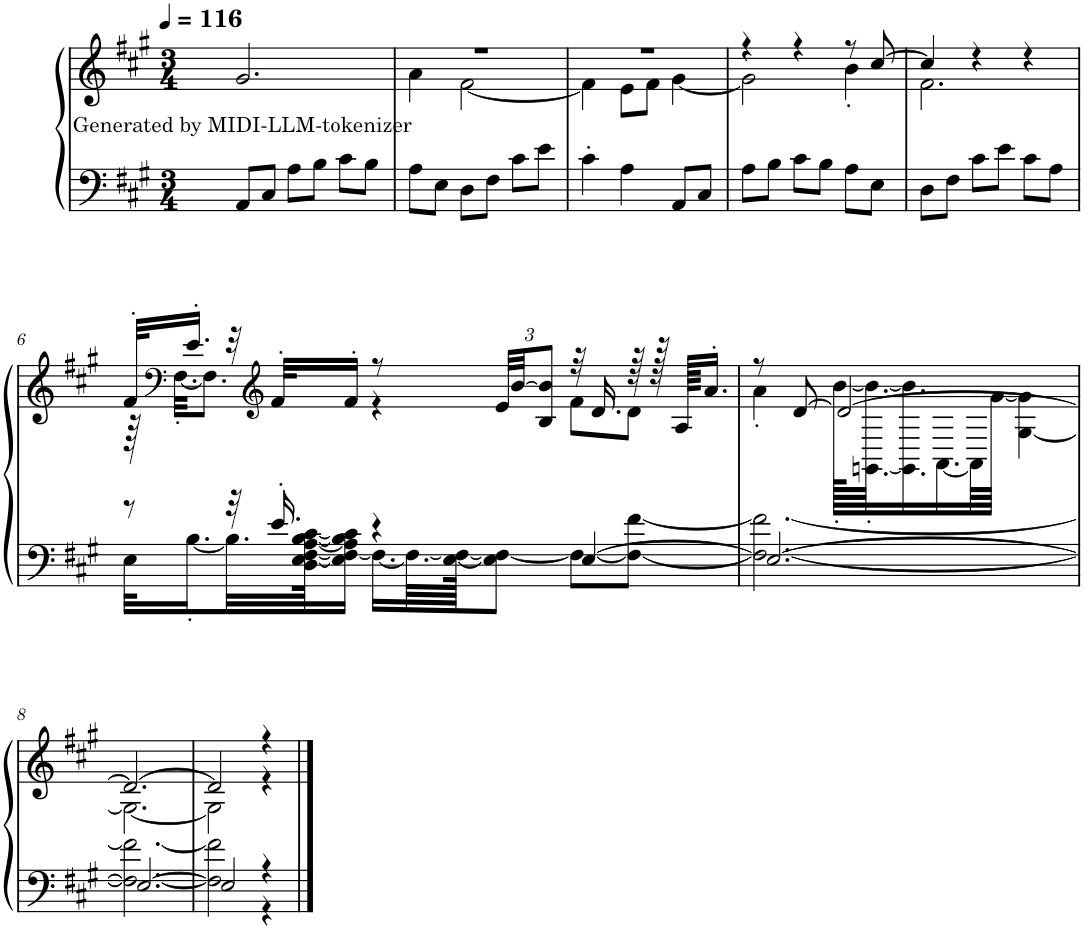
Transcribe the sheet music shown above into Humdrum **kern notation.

**kern	**kern	**text
*part1	*part1	*part1
*staff2	*staff1	*staff1
*I"Piano	*	*
*I'Pno.	*	*
*clefF4	*clefG2	*
*k[f#c#g#]	*k[f#c#g#]	*
*M3/4	*M3/4	*
*MM116	*MM116	*
=1	=1	=1
!	!	!LO:LY:b
8AA/L	2.g#/	Generated by MIDI-LLM-tokenizer
8C#/J	.	.
8A\L	.	.
8B\J	.	.
8c#\L	.	.
8B\J	.	.
=2	=2	=2
*	*^	*
8A\L	2.r	4a\	.
8E\J	.	.	.
8D\L	.	[2f#\	.
8F#\J	.	.	.
8c#\L	.	.	.
8e\J	.	.	.
=3	=3	=3	=3
4c#'\	2.r	4f#\]	.
4A\	.	8e\L	.
.	.	8f#\J	.
8AA/L	.	[4g#\	.
8C#/J	.	.	.
=4	=4	=4	=4
8A\L	4r	2g#\]	.
8B\J	.	.	.
8c#\L	4r	.	.
8B\J	.	.	.
8A\L	8r	4b'\	.
8E\J	[8cc#/	.	.
=5	=5	=5	=5
8D\L	4cc#/]	2.f#\	.
8F#\J	.	.	.
8c#\L	4r	.	.
8e\J	.	.	.
8c#\L	4r	.	.
8A\J	.	.	.
!!LO:LB:g=z	!!
=6	=6	=6	=6
*^	*	*	*
8r	32E\KLL	32f#'/KLL	64r	.
*	*	*clefF4	*	*
.	.	.	[32.F#'\KKL	.
.	[16.B'\	16.e'/JJ	.	.
.	.	.	8.F#\J]	.
32r	32.B\L]	32r	.	.
*	*	*clefG2	*	*
16.e'/	.	32f#'/KLL	.	.
.	64D\ [64E\ [64F#\ [64A\ [64B\ [64c#\JK	.	.	.
.	16E\] 16F#\_ 16A\] 16B\] 16c#\]JJ	16f#'/JJ	.	.
4r	16.F#\LL_	8r	4r	.
.	64.F#\LL_	.	.	.
.	[128E\ 128F#\_JJJK	.	.	.
*	*	*Xbrackettup	*	*
.	8E\] 8F#\_J	48e/LLL	.	.
.	.	[48b/JJ	.	.
.	.	12B/ 12b/]J	.	.
[4E/	8F#\L_	32r	8f#\L	.
.	.	16.d/	.	.
.	8F#\_ [8f#\J	64r	8d\J	.
.	.	128r	.	.
.	.	128A/KKKLL	.	.
.	.	16.a'/JJ	.	.
=7	=7	=7	=7	=7
2.E/_	2.F#\_ 2.f#\_	8r	4a'\	.
.	.	[8d/	.	.
.	.	2d/_	[128b'\KLLLL	.
.	.	.	[64.GGn\' 64.b\_'JJ	.
.	.	.	16.GG\] 16.b\]	.
.	.	.	[16.AA\	.
.	.	.	64AA\LL]	.
.	.	.	[64g#\JJJJ	.
.	.	.	[4G#\ 4g#\]	.
!!LO:LB:g=z	!!
=8	=8	=8	=8	=8
2.E/_	2.F#\_ 2.f#\_	2.d/_	2.G#\_	.
=9	=9	=9	=9	=9
2E/]	2F#\] 2f#\]	2d/]	2G#\]	.
4r	4r	4r	4r	.
*v	*v	*	*	*
*	*v	*v	*
==	==	==
*-	*-	*-
